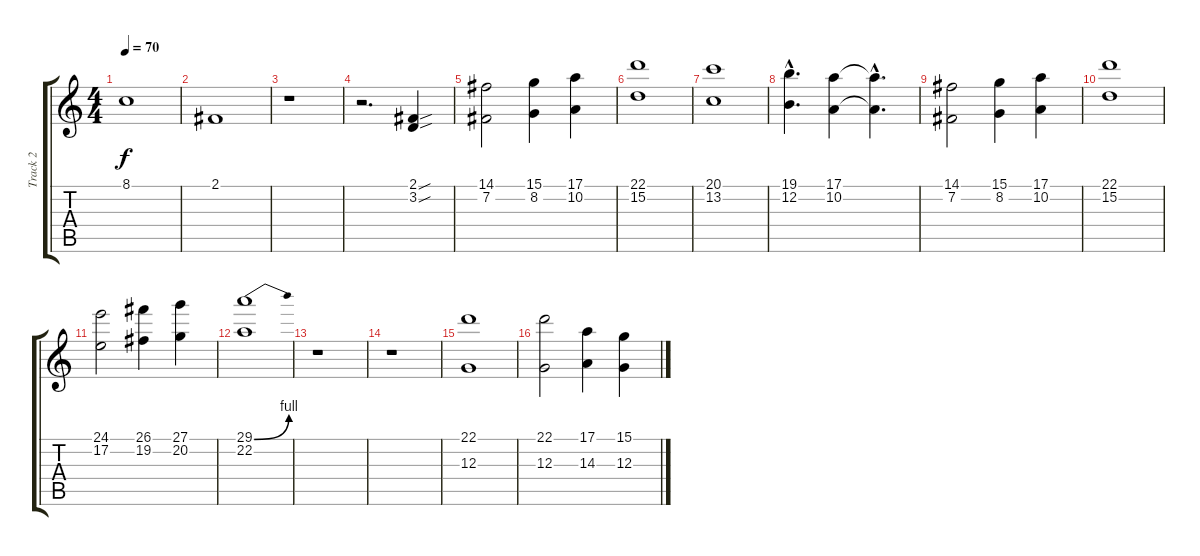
\track ("Track 2" "Track 2") {instrument tremolostrings}
\staff {score tabs}
\tuning (E4 B3 G3 D3 A2 E2) {hide}
\ts (4 4)
\tempo 70
\clef g2
\ks c
8.1.1{dy f} |
2.1.1 |
r.1 |
r.2{d} (2.1{sou} 3.2{sou}).4 |
(14.1 7.2).2 (15.1 8.2).4 (17.1 10.2).4 |
(22.1 15.2).1 |
(20.1 13.2).1 |
(19.1{hac} 12.2{hac}).4{d} (17.1 10.2).4 (17.1{hac t} 10.2{hac t}).4{d} |
(14.1 7.2).2 (15.1 8.2).4 (17.1 10.2).4 |
(22.1 15.2).1 |
(24.1 17.2).2 (26.1 19.2).4 (27.1 20.2).4 |
(29.1{be (bend 0 0 60 4)} 22.2).1 |
r.1 |
r.1 |
(22.1 12.3).1 |
(22.1 12.3).2 (17.1 14.3).4 (15.1 12.3).4
